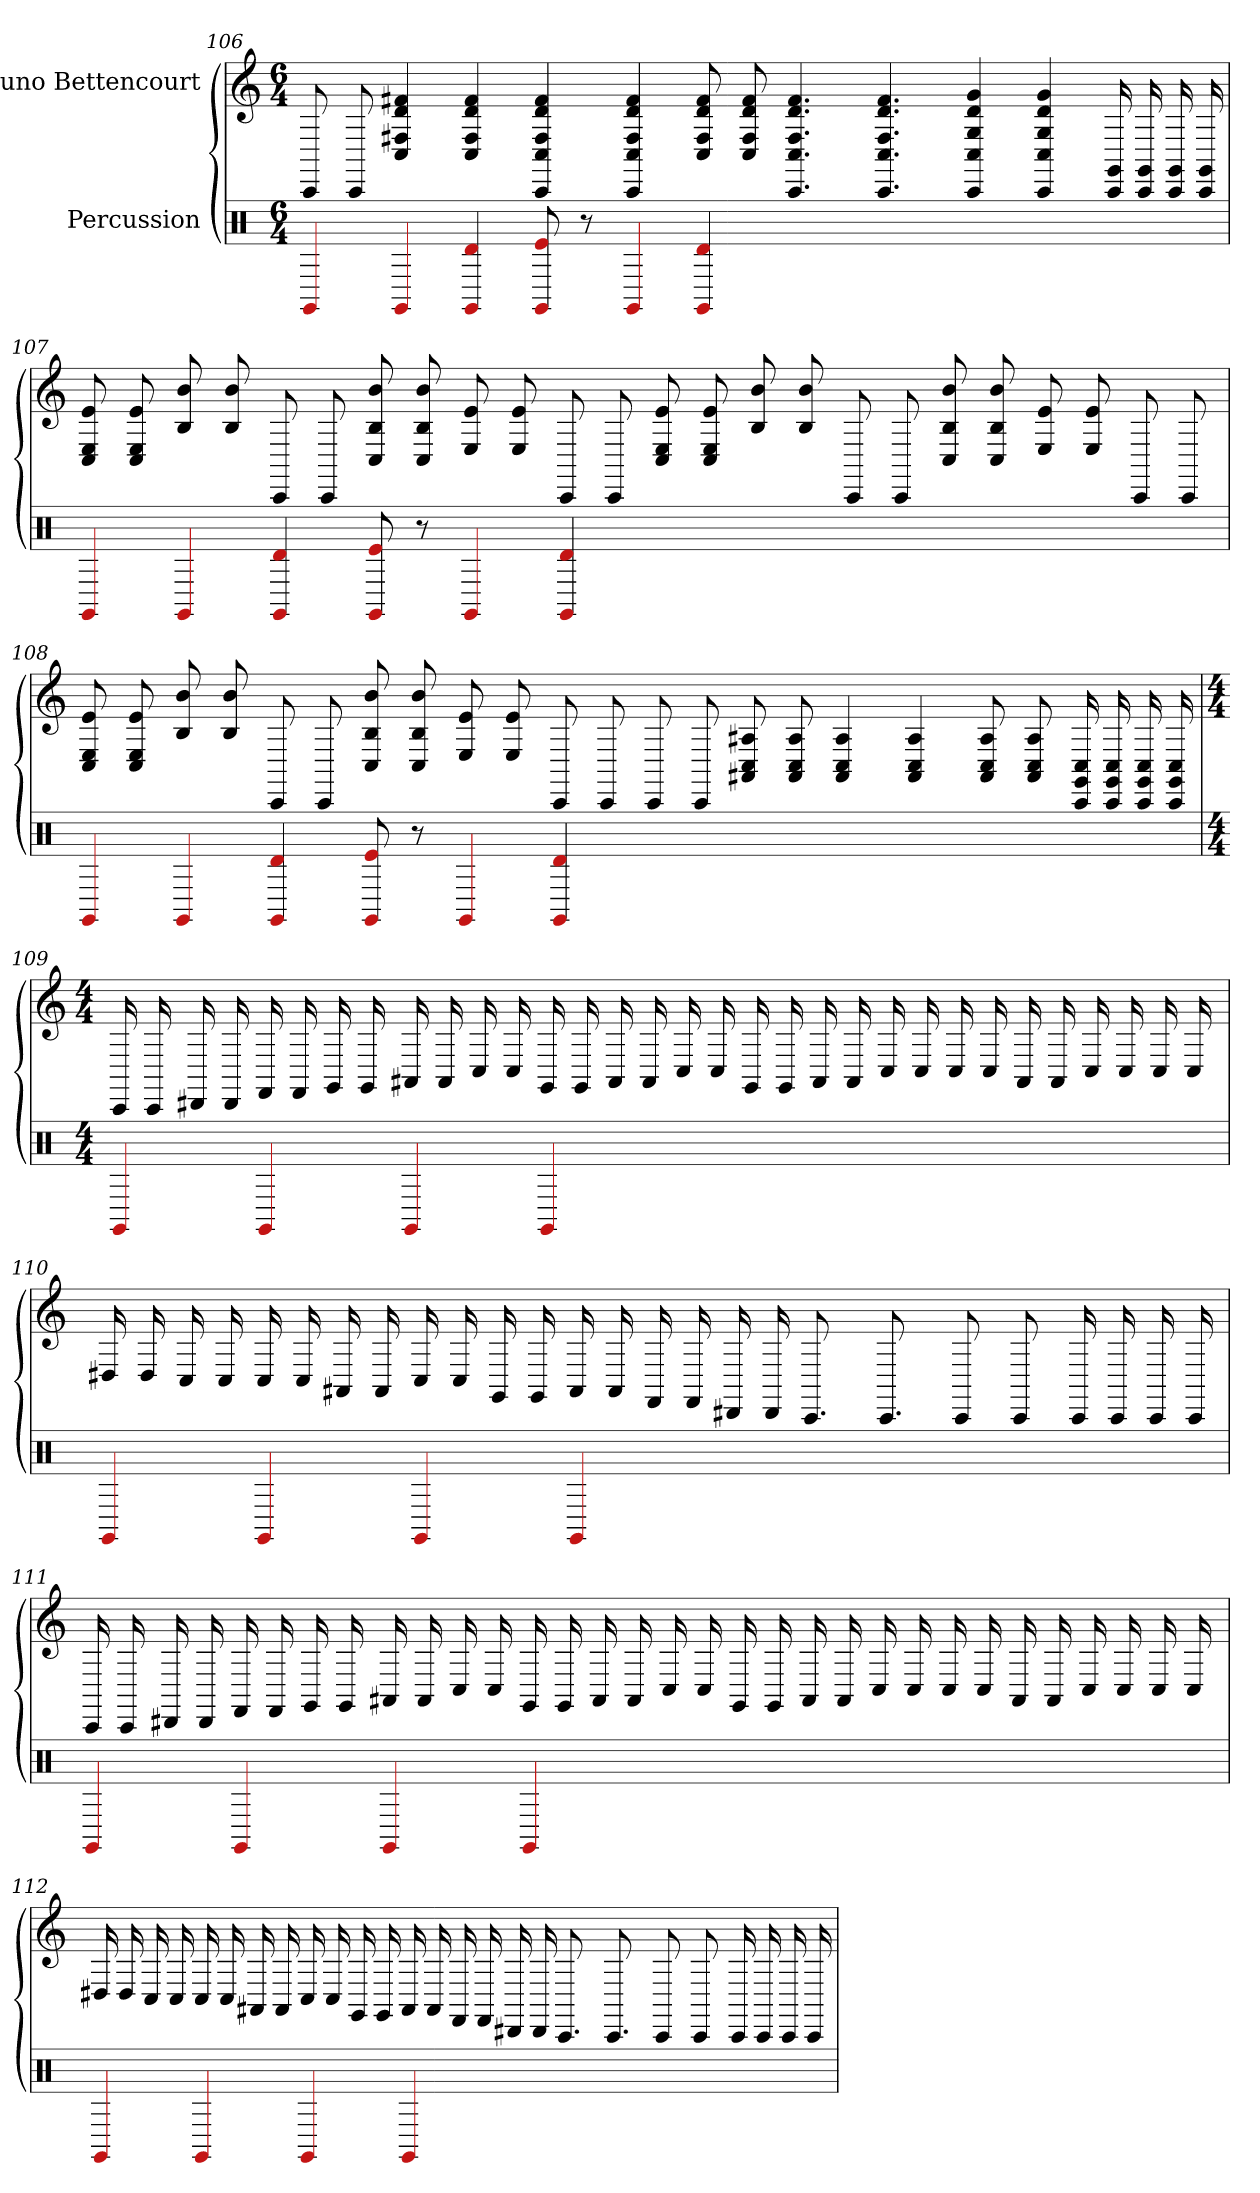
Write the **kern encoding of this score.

**kern	**kern
*part2	*part1
*staff2	*staff1
*I"Percussion	*I"Nuno Bettencourt
*clefX	*
*k[]	*k[]
*M6/4	*M6/4
=106	=106
4GG#	8CC
.	8CC
4GG#	4d 4f# 4C 4F#
4GG# 4d	4d 4f# 4C 4F#
8GG# 8e	4d 4f# 4C 4F# 4CC
8r	.
4GG#	4d 4f# 4C 4F# 4CC
4GG# 4d	8d 8f# 8C 8F#
.	8d 8f# 8C 8F#
1.ryy	4.d 4.f# 4.C 4.F# 4.CC
.	4.d 4.f# 4.C 4.F# 4.CC
.	4d 4g 4C 4G 4CC
.	4d 4g 4C 4G 4CC
.	16GG 16CC
.	16GG 16CC
.	16GG 16CC
.	16GG 16CC
=107	=107
4GG#	8e 8C 8E
.	8e 8C 8E
4GG#	8b 8B
.	8b 8B
4GG# 4d	8CC
.	8CC
8GG# 8e	8b 8C 8B
8r	8b 8C 8B
4GG#	8e 8E
.	8e 8E
4GG# 4d	8CC
.	8CC
1.ryy	8e 8C 8E
.	8e 8C 8E
.	8b 8B
.	8b 8B
.	8CC
.	8CC
.	8b 8C 8B
.	8b 8C 8B
.	8e 8E
.	8e 8E
.	8CC
.	8CC
=108	=108
4GG#	8e 8C 8E
.	8e 8C 8E
4GG#	8b 8B
.	8b 8B
4GG# 4d	8CC
.	8CC
8GG# 8e	8b 8C 8B
8r	8b 8C 8B
4GG#	8e 8E
.	8e 8E
4GG# 4d	8CC
.	8CC
1.ryy	8CC
.	8CC
.	8A# 8C 8AA#
.	8A# 8C 8AA#
.	4A# 4C 4AA#
.	4A# 4C 4AA#
.	8A# 8C 8AA#
.	8A# 8C 8AA#
.	16C 16GG 16CC
.	16C 16GG 16CC
.	16C 16GG 16CC
.	16C 16GG 16CC
=109	=109
*M4/4	*M4/4
4GG#	16CC
.	16CC
.	16DD#
.	16DD#
4GG#	16FF
.	16FF
.	16GG
.	16GG
4GG#	16AA#
.	16AA#
.	16C
.	16C
4GG#	16GG
.	16GG
.	16AA#
.	16AA#
1ryy	16C
.	16C
.	16GG
.	16GG
.	16AA#
.	16AA#
.	16C
.	16C
.	16C
.	16C
.	16AA#
.	16AA#
.	16C
.	16C
.	16C
.	16C
=110	=110
4GG#	16D#
.	16D#
.	16C
.	16C
4GG#	16C
.	16C
.	16AA#
.	16AA#
4GG#	16C
.	16C
.	16GG
.	16GG
4GG#	16AA#
.	16AA#
.	16FF
.	16FF
1ryy	16DD#
.	16DD#
.	8.CC
.	8.CC
.	8CC
.	8CC
.	16CC
.	16CC
.	16CC
.	16CC
=111	=111
4GG#	16CC
.	16CC
.	16DD#
.	16DD#
4GG#	16FF
.	16FF
.	16GG
.	16GG
4GG#	16AA#
.	16AA#
.	16C
.	16C
4GG#	16GG
.	16GG
.	16AA#
.	16AA#
1ryy	16C
.	16C
.	16GG
.	16GG
.	16AA#
.	16AA#
.	16C
.	16C
.	16C
.	16C
.	16AA#
.	16AA#
.	16C
.	16C
.	16C
.	16C
=112	=112
4GG#	16D#
.	16D#
.	16C
.	16C
4GG#	16C
.	16C
.	16AA#
.	16AA#
4GG#	16C
.	16C
.	16GG
.	16GG
4GG#	16AA#
.	16AA#
.	16FF
.	16FF
1ryy	16DD#
.	16DD#
.	8.CC
.	8.CC
.	8CC
.	8CC
.	16CC
.	16CC
.	16CC
.	16CC
=	=
*-	*-
